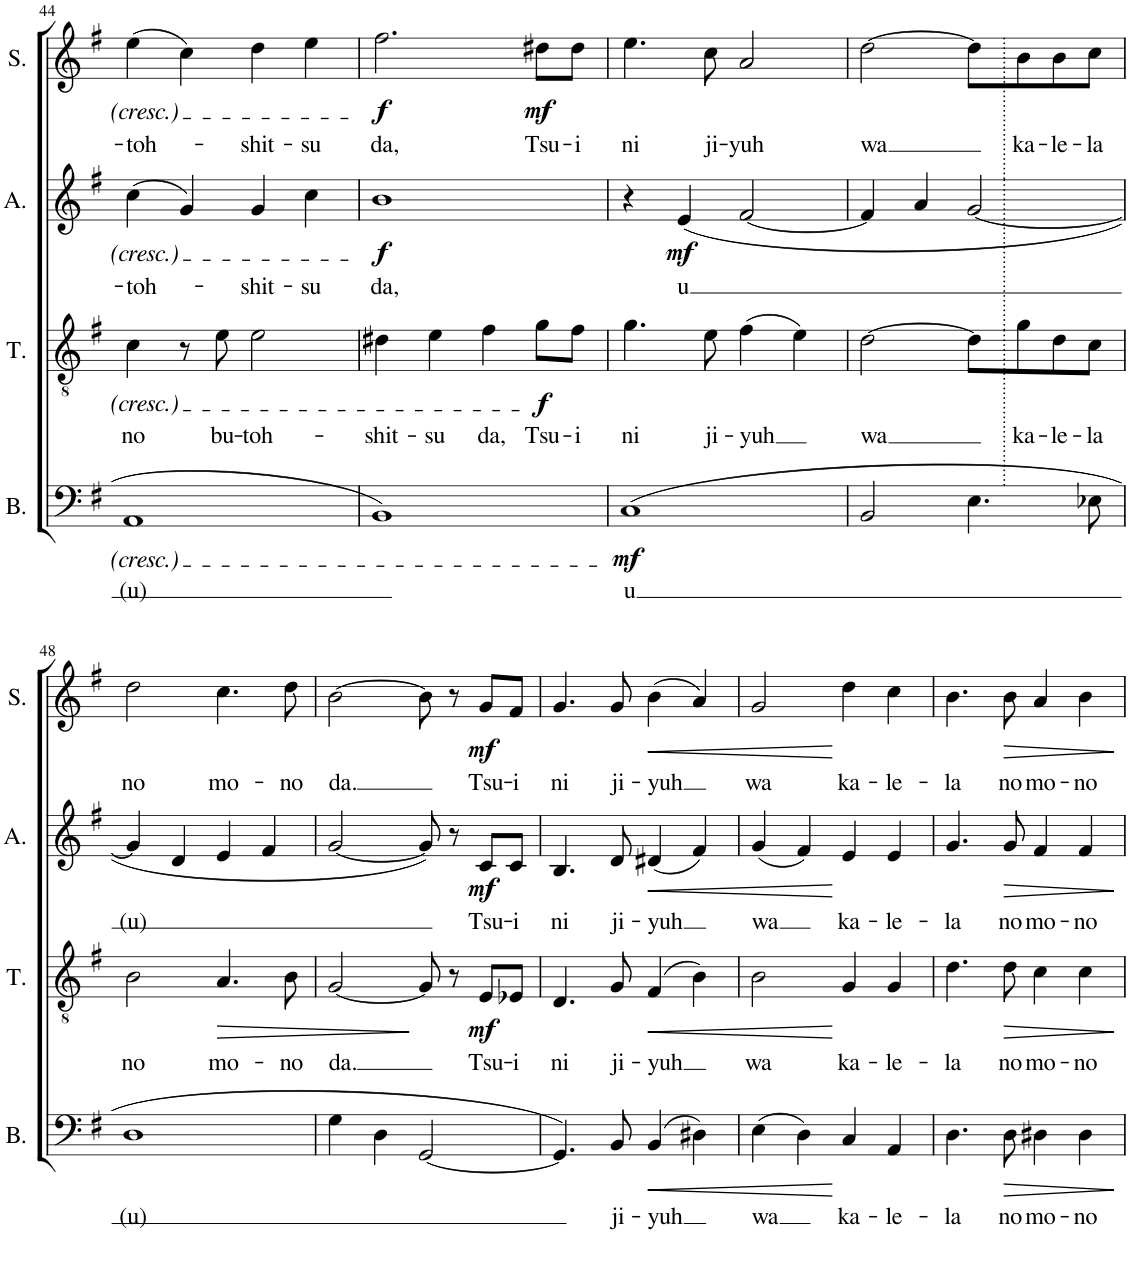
**kern	**text	**dynam	**kern	**text	**dynam	**kern	**text	**dynam	**kern	**text	**dynam
*part4	*part4	*part4	*part3	*part3	*part3	*part2	*part2	*part2	*part1	*part1	*part1
*staff4	*staff4	*staff4	*staff3	*staff3	*staff3	*staff2	*staff2	*staff2	*staff1	*staff1	*staff1
*I"Bass	*	*	*I"Tenor	*	*	*I"Alto	*	*	*I"Soprano	*	*
*I'B.	*	*	*I'T.	*	*	*I'A.	*	*	*I'S.	*	*
!!LO:PB:g=z
*clefF4	*	*	*clefGv2	*	*	*clefG2	*	*	*clefG2	*	*
*k[f#]	*	*	*k[f#]	*	*	*k[f#]	*	*	*k[f#]	*	*
*M4/4	*	*	*M4/4	*	*	*M4/4	*	*	*M4/4	*	*
*met(c)	*	*	*met(c)	*	*	*met(c)	*	*	*met(c)	*	*
=44	=44	=44	=44	=44	=44	=44	=44	=44	=44	=44	=44
!	!LO:LY:b	!	!	!LO:LY:b	!	!	!LO:LY:b	!	!	!LO:LY:b	!
1AA	(u)	.	4c\	no	.	(4cc\	-toh-	.	(4ee\	-toh-	.
.	.	.	8r	.	.	4g/)	.	.	4cc\)	.	.
!	!	!	!	!LO:LY:b	!	!	!	!	!	!	!
.	.	.	8e\	bu-	.	.	.	.	.	.	.
!	!	!	!	!LO:LY:b	!	!	!LO:LY:b	!	!	!LO:LY:b	!
.	.	.	2e\	-toh-	.	4g/	-shit-	.	4dd\	-shit-	.
!	!	!	!	!	!	!	!LO:LY:b	!	!	!LO:LY:b	!
.	.	.	.	.	.	4cc\	-su	.	4ee\	-su	.
=45	=45	=45	=45	=45	=45	=45	=45	=45	=45	=45	=45
!	!	!	!	!LO:LY:b	!	!	!LO:LY:b	!LO:DY:b	!	!LO:LY:b	!LO:DY:b
1BB	.	.	4d#X\	-shit-	.	1b	da,	f	2.ff#\	da,	f
!	!	!	!	!LO:LY:b	!	!	!	!	!	!	!
.	.	.	4e\	-su	.	.	.	.	.	.	.
!	!	!	!	!LO:LY:b	!	!	!	!	!	!	!
.	.	.	4f#\	da,	.	.	.	.	.	.	.
!	!	!	!	!LO:LY:b	!LO:DY:b	!	!	!	!	!LO:LY:b	!LO:DY:b
.	.	.	8g\L	Tsu-	f	.	.	.	8dd#X\L	Tsu-	mf
!	!	!	!	!LO:LY:b	!	!	!	!	!	!LO:LY:b	!
.	.	.	8f#\J	-i	.	.	.	.	8dd#\J	-i	.
=46	=46	=46	=46	=46	=46	=46	=46	=46	=46	=46	=46
!	!LO:LY:b	!LO:DY:b	!	!LO:LY:b	!	!	!	!	!	!LO:LY:b	!
(1C	u	mf	4.g\	ni	.	4r	.	.	4.ee\	ni	.
!	!	!	!	!	!	!	!LO:LY:b	!LO:DY:b	!	!	!
.	.	.	.	.	.	(4e/	u	mf	.	.	.
!	!	!	!	!LO:LY:b	!	!	!	!	!	!LO:LY:b	!
.	.	.	8e\	ji-	.	.	.	.	8cc\	ji-	.
!	!	!	!	!LO:LY:b	!	!	!	!	!	!LO:LY:b	!
.	.	.	(4f#\	-yuh	.	[2f#/	.	.	2a/	-yuh	.
.	.	.	4e\)	.	.	.	.	.	.	.	.
=47	=47	=47	=47	=47	=47	=47	=47	=47	=47	=47	=47
!	!	!	!	!LO:LY:b	!	!	!	!	!	!LO:LY:b	!
2BB/	.	.	[2d\	wa	.	4f#/]	.	.	[2dd\	wa	.
.	.	.	.	.	.	4a/	.	.	.	.	.
4.E\	.	.	8d\L]	.	.	[2g/	.	.	8dd\L]	.	.
!	!	!	!	!LO:LY:b	!	!	!	!	!	!LO:LY:b	!
.	.	.	8g\	ka-	.	.	.	.	8b\	ka-	.
!	!	!	!	!LO:LY:b	!	!	!	!	!	!LO:LY:b	!
.	.	.	8d\	-le-	.	.	.	.	8b\	-le-	.
!	!	!	!	!LO:LY:b	!	!	!	!	!	!LO:LY:b	!
8E-X\	.	.	8c\J	-la	.	.	.	.	8cc\J	-la	.
!!LO:LB:g=z
=48	=48	=48	=48	=48	=48	=48	=48	=48	=48	=48	=48
!	!LO:LY:b	!	!	!LO:LY:b	!	!	!LO:LY:b	!	!	!LO:LY:b	!
1D	(u)	.	2B\	no	.	4g/]	(u)	.	2dd\	no	.
.	.	.	.	.	.	4d/	.	.	.	.	.
!	!	!	!	!LO:LY:b	!LO:HP:b	!	!	!	!	!LO:LY:b	!
.	.	.	4.A/	mo-	>	4e/	.	.	4.cc\	mo-	.
.	.	.	.	.	.	4f#/	.	.	.	.	.
!	!	!	!	!LO:LY:b	!	!	!	!	!	!LO:LY:b	!
.	.	.	8B\	-no	.	.	.	.	8dd\	-no	.
=49	=49	=49	=49	=49	=49	=49	=49	=49	=49	=49	=49
!	!	!	!	!LO:LY:b	!	!	!	!	!	!LO:LY:b	!
4G\	.	.	[2G/	da.	.	[2g/	.	.	[2b\	da.	.
4D\	.	.	.	.	.	.	.	.	.	.	.
[2GG/	.	.	8G/]	.	]	8g/])	.	.	8b\]	.	.
.	.	.	8r	.	.	8r	.	.	8r	.	.
!	!	!	!	!LO:LY:b	!LO:DY:b	!	!LO:LY:b	!LO:DY:b	!	!LO:LY:b	!LO:DY:b
.	.	.	8E/L	Tsu-	mf	8c/L	Tsu-	mf	8g/L	Tsu-	mf
!	!	!	!	!LO:LY:b	!	!	!LO:LY:b	!	!	!LO:LY:b	!
.	.	.	8E-X/J	-i	.	8c/J	-i	.	8f#/J	-i	.
=50	=50	=50	=50	=50	=50	=50	=50	=50	=50	=50	=50
!	!	!	!	!LO:LY:b	!	!	!LO:LY:b	!	!	!LO:LY:b	!
4.GG/])	.	.	4.D/	ni	.	4.B/	ni	.	4.g/	ni	.
!	!LO:LY:b	!	!	!LO:LY:b	!	!	!LO:LY:b	!	!	!LO:LY:b	!
8BB/	ji-	.	8G/	ji-	.	8d/	ji-	.	8g/	ji-	.
!	!LO:LY:b	!LO:HP:b	!	!LO:LY:b	!LO:HP:b	!	!LO:LY:b	!LO:HP:b	!	!LO:LY:b	!LO:HP:b
(4BB/	-yuh	<	(4F#/	-yuh	<	(4d#X/	-yuh	<	(4b\	-yuh	<
4D#X\)	.	.	4B\)	.	.	4f#/)	.	.	4a/)	.	.
=51	=51	=51	=51	=51	=51	=51	=51	=51	=51	=51	=51
!	!LO:LY:b	!	!	!LO:LY:b	!	!	!LO:LY:b	!	!	!LO:LY:b	!
(4E\	wa	.	2B\	wa	.	(4g/	wa	.	2g/	wa	.
4D\)	.	.	.	.	.	4f#/)	.	.	.	.	.
!	!LO:LY:b	!	!	!LO:LY:b	!	!	!LO:LY:b	!	!	!LO:LY:b	!
4C/	ka-	[	4G/	ka-	[	4e/	ka-	[	4dd\	ka-	[
!	!LO:LY:b	!	!	!LO:LY:b	!	!	!LO:LY:b	!	!	!LO:LY:b	!
4AA/	-le-	.	4G/	-le-	.	4e/	-le-	.	4cc\	-le-	.
=52	=52	=52	=52	=52	=52	=52	=52	=52	=52	=52	=52
!	!LO:LY:b	!	!	!LO:LY:b	!	!	!LO:LY:b	!	!	!LO:LY:b	!
4.D\	-la	.	4.d\	-la	.	4.g/	-la	.	4.b\	-la	.
!	!LO:LY:b	!LO:HP:b	!	!LO:LY:b	!LO:HP:b	!	!LO:LY:b	!LO:HP:b	!	!LO:LY:b	!LO:HP:b
8D\	no	>	8d\	no	>	8g/	no	>	8b\	no	>
!	!LO:LY:b	!	!	!LO:LY:b	!	!	!LO:LY:b	!	!	!LO:LY:b	!
4D#X\	mo-	.	4c\	mo-	.	4f#/	mo-	.	4a/	mo-	.
!	!LO:LY:b	!	!	!LO:LY:b	!	!	!LO:LY:b	!	!	!LO:LY:b	!
4D#\	-no	.	4c\	-no	.	4f#/	-no	.	4b\	-no	.
.	.	]	.	.	]	.	.	]	.	.	]
=	=	=	=	=	=	=	=	=	=	=	=
*-	*-	*-	*-	*-	*-	*-	*-	*-	*-	*-	*-
